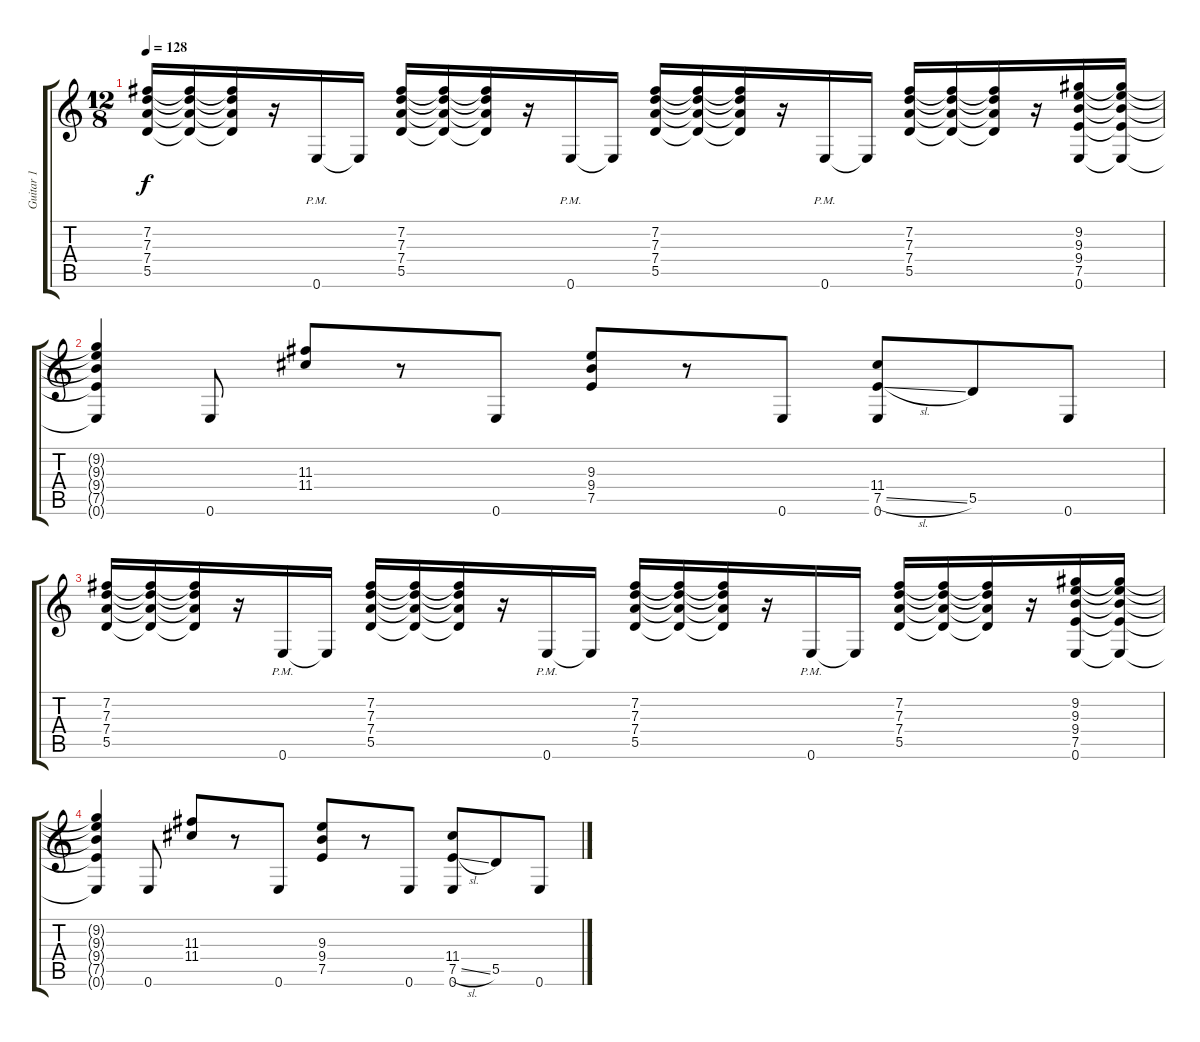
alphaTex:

\track ("Guitar 1" "Guitar 1") {instrument distortionguitar}
\staff {score tabs}
\tuning (E4 B3 G3 D3 A2 E2) {hide}
\ts (12 8)
\tempo 128
\clef g2
\ks c
(7.2 7.3 7.4 5.5).16{dy f} (7.2{t} 7.3{t} 7.4{t} 5.5{t}).16 (7.2{t} 7.3{t} 7.4{t} 5.5{t}).16 r.16 0.6{pm}.16 0.6{t}.16 (7.2 7.3 7.4 5.5).16 (7.2{t} 7.3{t} 7.4{t} 5.5{t}).16 (7.2{t} 7.3{t} 7.4{t} 5.5{t}).16 r.16 0.6{pm}.16 0.6{t}.16 (7.2 7.3 7.4 5.5).16 (7.2{t} 7.3{t} 7.4{t} 5.5{t}).16 (7.2{t} 7.3{t} 7.4{t} 5.5{t}).16 r.16 0.6{pm}.16 0.6{t}.16 (7.2 7.3 7.4 5.5).16 (7.2{t} 7.3{t} 7.4{t} 5.5{t}).16 (7.2{t} 7.3{t} 7.4{t} 5.5{t}).16 r.16 (9.2 9.3 9.4 7.5 0.6).16 (9.2{t} 9.3{t} 9.4{t} 7.5{t} 0.6{t}).16 |
(9.2{t} 9.3{t} 9.4{t} 7.5{t} 0.6{t}).4 0.6.8 (11.3 11.4).8 r.8 0.6.8 (9.3 9.4 7.5).8 r.8 0.6.8 (11.4 7.5{sl} 0.6).8 5.5.8 0.6.8 |
(7.2 7.3 7.4 5.5).16{volume 0} (7.2{t} 7.3{t} 7.4{t} 5.5{t}).16 (7.2{t} 7.3{t} 7.4{t} 5.5{t}).16 r.16 0.6{pm}.16 0.6{t}.16 (7.2 7.3 7.4 5.5).16 (7.2{t} 7.3{t} 7.4{t} 5.5{t}).16 (7.2{t} 7.3{t} 7.4{t} 5.5{t}).16 r.16 0.6{pm}.16 0.6{t}.16 (7.2 7.3 7.4 5.5).16 (7.2{t} 7.3{t} 7.4{t} 5.5{t}).16 (7.2{t} 7.3{t} 7.4{t} 5.5{t}).16 r.16 0.6{pm}.16 0.6{t}.16 (7.2 7.3 7.4 5.5).16 (7.2{t} 7.3{t} 7.4{t} 5.5{t}).16 (7.2{t} 7.3{t} 7.4{t} 5.5{t}).16 r.16 (9.2 9.3 9.4 7.5 0.6).16 (9.2{t} 9.3{t} 9.4{t} 7.5{t} 0.6{t}).16 |
(9.2{t} 9.3{t} 9.4{t} 7.5{t} 0.6{t}).4 0.6.8 (11.3 11.4).8 r.8 0.6.8 (9.3 9.4 7.5).8 r.8 0.6.8 (11.4 7.5{sl} 0.6).8 5.5.8 0.6.8
